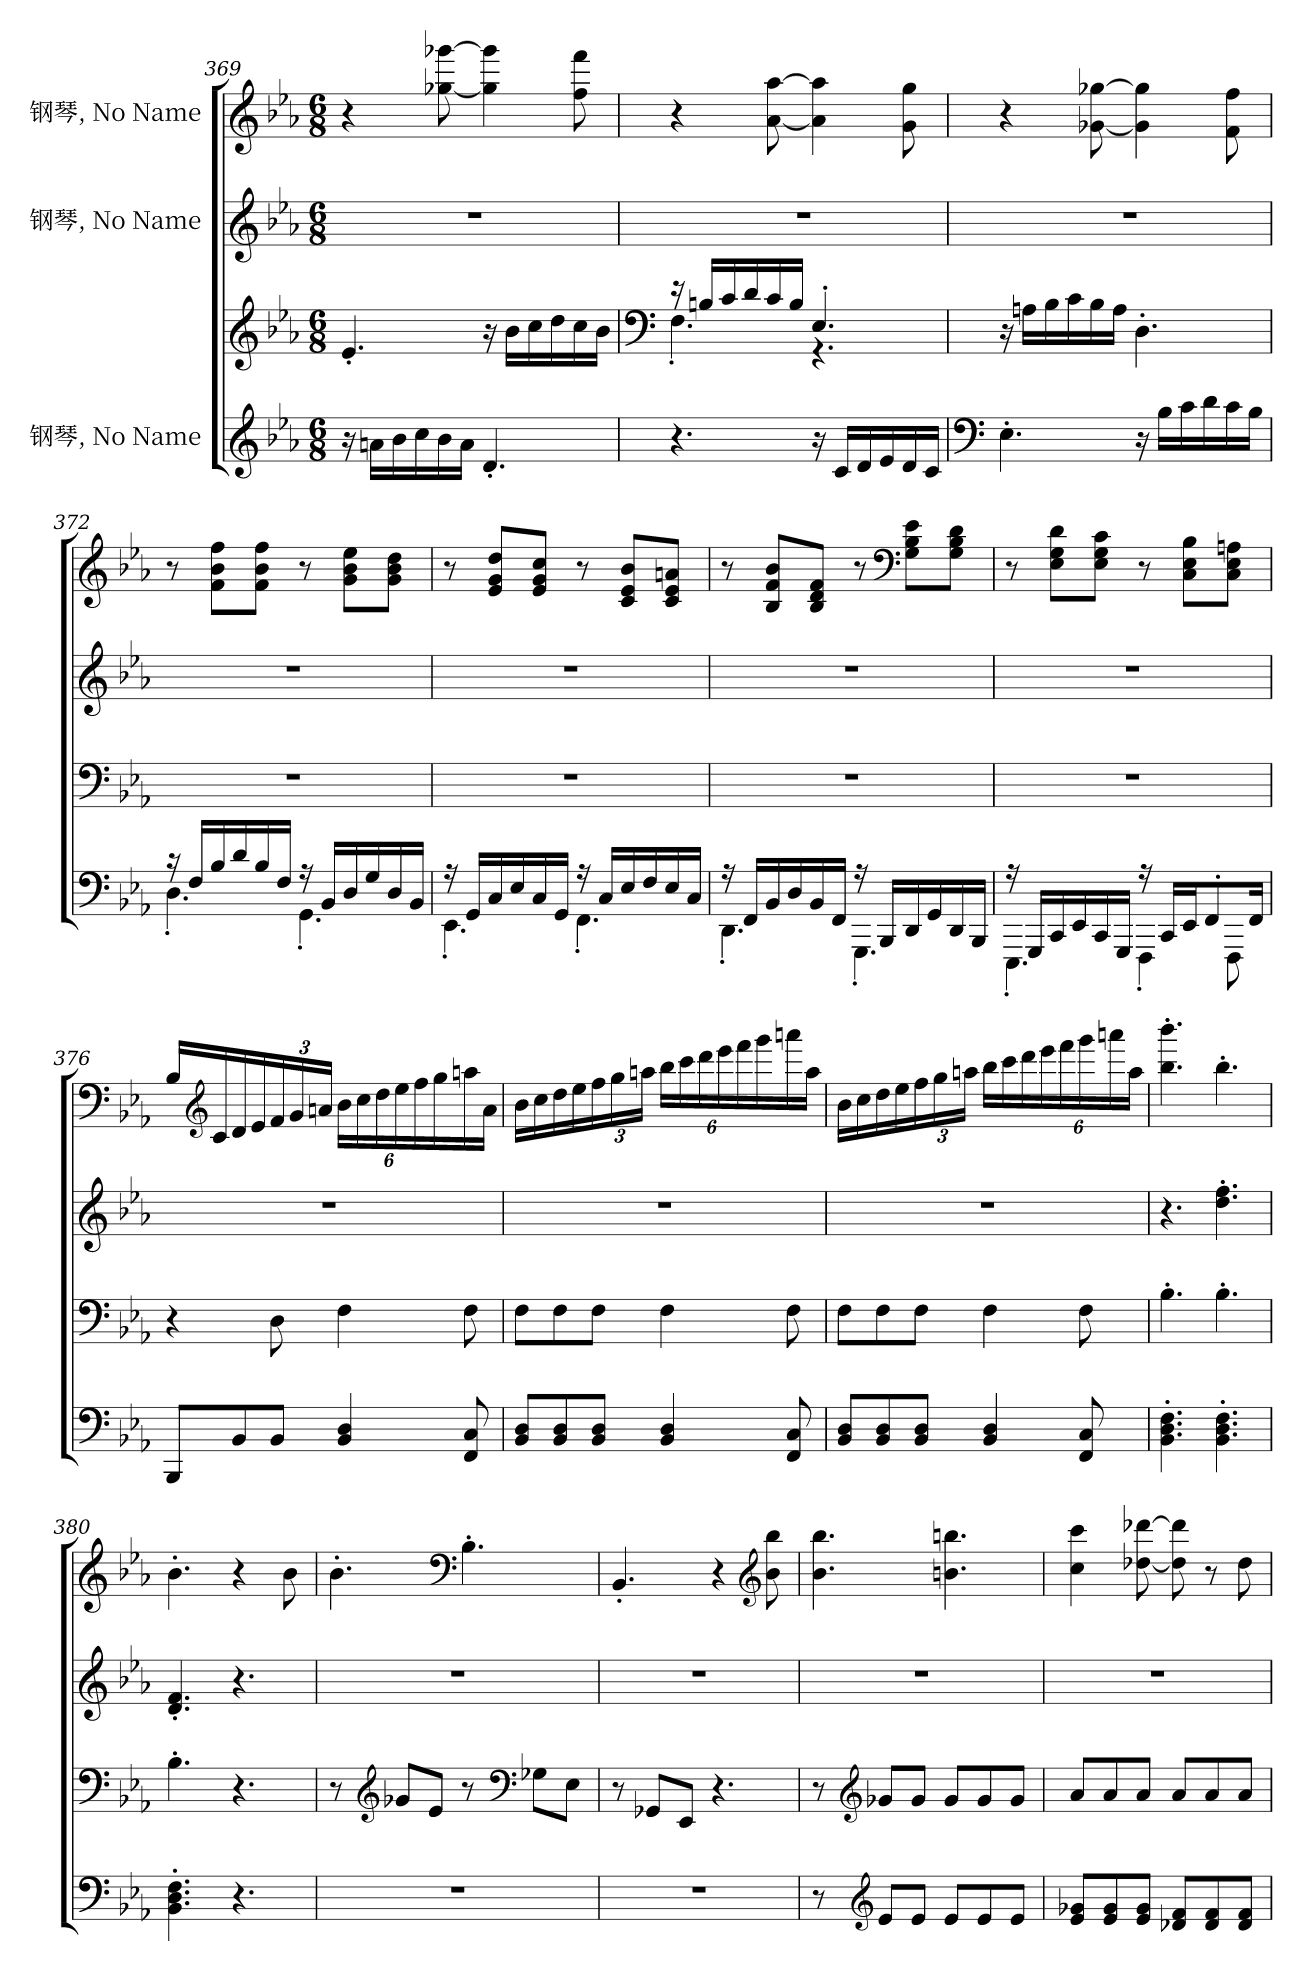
**kern	**kern	**kern	**kern
*part3	*part3	*part2	*part1
*staff4	*staff3	*staff2	*staff1
*I"钢琴, No Name	*	*I"钢琴, No Name	*I"钢琴, No Name
!!LO:LB:g=z
*clefG2	*clefG2	*clefG2	*clefG2
*k[b-e-a-]	*k[b-e-a-]	*k[b-e-a-]	*k[b-e-a-]
*M6/8	*M6/8	*M6/8	*M6/8
=369	=369	=369	=369
16r	4.e-'/	2.r	4r
16an\LL	.	.	.
16b-\	.	.	.
16cc\	.	.	.
16b-\	.	.	[8gg-X\ [8ggg-X\
16a\JJ	.	.	.
4.d'/	16r	.	4gg-\] 4ggg-\]
.	16b-\LL	.	.
.	16cc\	.	.
.	16dd\	.	.
.	16cc\	.	8ff\ 8fff\
.	16b-\JJ	.	.
=370	=370	=370	=370
*	*clefF4	*	*
*	*	*	*MM150
*	*^	*	*
4.r	16r	4.F'\	2.r	4r
.	16Bn/LL	.	.	.
.	16c/	.	.	.
.	16d/	.	.	.
.	16c/	.	.	[8a-\ [8aa-\
.	16B/JJ	.	.	.
16r	4.E-'/	4.r	.	4a-\] 4aa-\]
16c/LL	.	.	.	.
16d/	.	.	.	.
16e-/	.	.	.	.
16d/	.	.	.	8g\ 8gg\
16c/JJ	.	.	.	.
*	*v	*v	*	*
!!LO:PB:g=z
=371	=371	=371	=371
*clefF4	*	*	*
4.E-'\	16r	2.r	4r
.	16An\LL	.	.
.	16B-\	.	.
.	16c\	.	.
.	16B-\	.	[8g-X\ [8gg-X\
.	16A\JJ	.	.
16r	4.D'\	.	4g-\] 4gg-\]
16B-\LL	.	.	.
16c\	.	.	.
16d\	.	.	.
16c\	.	.	8f\ 8ff\
16B-\JJ	.	.	.
=372	=372	=372	=372
*	*	*	*MM150
*^	*	*	*
16r	4.D'\	2.r	2.r	8r
16F/LL	.	.	.	.
16B-/	.	.	.	8f\ 8b-\ 8ff\L
16d/	.	.	.	.
16B-/	.	.	.	8f\ 8b-\ 8ff\J
16F/JJ	.	.	.	.
16r	4.GG'\	.	.	8r
16BB-/LL	.	.	.	.
16D/	.	.	.	8g\ 8b-\ 8ee-\L
16G/	.	.	.	.
16D/	.	.	.	8g\ 8b-\ 8dd\J
16BB-/JJ	.	.	.	.
=373	=373	=373	=373	=373
16r	4.EE-'\	2.r	2.r	8r
16GG/LL	.	.	.	.
16C/	.	.	.	8e-/ 8g/ 8dd/L
16E-/	.	.	.	.
16C/	.	.	.	8e-/ 8g/ 8cc/J
16GG/JJ	.	.	.	.
16r	4.FF'\	.	.	8r
16C/LL	.	.	.	.
16E-/	.	.	.	8c/ 8e-/ 8b-/L
16F/	.	.	.	.
16E-/	.	.	.	8c/ 8e-/ 8an/J
16C/JJ	.	.	.	.
!!LO:LB:g=z
=374	=374	=374	=374	=374
*	*	*	*	*MM150
16r	4.DD'\	2.r	2.r	8r
16FF/LL	.	.	.	.
16BB-/	.	.	.	8B-/ 8f/ 8b-/L
16D/	.	.	.	.
16BB-/	.	.	.	8B-/ 8d/ 8f/J
16FF/JJ	.	.	.	.
16r	4.GGG'\	.	.	8r
16BBB-/LL	.	.	.	.
*	*	*	*	*clefF4
16DD/	.	.	.	8G\ 8B-\ 8e-\L
16GG/	.	.	.	.
16DD/	.	.	.	8G\ 8B-\ 8d\J
16BBB-/JJ	.	.	.	.
=375	=375	=375	=375	=375
16r	4.EEE-'\	2.r	2.r	8r
16GGG/LL	.	.	.	.
16CC/	.	.	.	8E-\ 8G\ 8d\L
16EE-/	.	.	.	.
16CC/	.	.	.	8E-\ 8G\ 8c\J
16GGG/JJ	.	.	.	.
16r	4FFF'\	.	.	8r
16CC/LL	.	.	.	.
16EE-/J	.	.	.	8C\ 8E-\ 8B-\L
8FF'/	.	.	.	.
*	*	*	*	*MM143
.	8FFF\	.	.	8C\ 8E-\ 8An\J
16FF/Jk	.	.	.	.
*v	*v	*	*	*
!!LO:LB:g=z
=376	=376	=376	=376
*	*	*	*MM150
8BBB-/L	4r	2.r	16B-/LL
*	*	*	*clefG2
.	.	.	16c/
8BB-/	.	.	16d/
.	.	.	16e-/
*	*	*	*Xbrackettup
8BB-/J	8D\	.	24f/
.	.	.	24g/
.	.	.	24an/JJ
4BB-/ 4D/	4F\	.	24b-\LL
.	.	.	24cc\
.	.	.	24dd\
.	.	.	24ee-\
.	.	.	24ff\
.	.	.	24gg\
8FF/ 8C/	8F\	.	16aan\
.	.	.	16a\JJ
=377	=377	=377	=377
8BB-/ 8D/L	8F\L	2.r	16b-\LL
.	.	.	16cc\
8BB-/ 8D/	8F\	.	16dd\
.	.	.	16ee-\
8BB-/ 8D/J	8F\J	.	24ff\
.	.	.	24gg\
.	.	.	24aan\JJ
4BB-/ 4D/	4F\	.	24bb-\LL
.	.	.	24ccc\
.	.	.	24ddd\
.	.	.	24eee-\
.	.	.	24fff\
.	.	.	24ggg\
8FF/ 8C/	8F\	.	16aaan\
.	.	.	16aa\JJ
!!LO:PB:g=z
=378	=378	=378	=378
8BB-/ 8D/L	8F\L	2.r	16b-\LL
.	.	.	16cc\
8BB-/ 8D/	8F\	.	16dd\
.	.	.	16ee-\
8BB-/ 8D/J	8F\J	.	24ff\
.	.	.	24gg\
.	.	.	24aan\JJ
4BB-/ 4D/	4F\	.	16bb-\LL
.	.	.	16ccc\
.	.	.	24ddd\
.	.	.	24eee-\
.	.	.	24fff\
8FF/ 8C/	8F\	.	24ggg\
.	.	.	24aaan\
.	.	.	24aa\JJ
=379	=379	=379	=379
4.BB-\' 4.D\' 4.F\'	4.B-'\	4.r	4.bb-\' 4.bbb-\'
4.BB-\' 4.D\' 4.F\'	4.B-'\	4.dd\' 4.ff\'	4.bb-'\
=380	=380	=380	=380
*	*	*	*MM120
4.BB-\' 4.D\' 4.F\'	4.B-'\	4.d/' 4.f/'	4.b-'\
4.r	4.r	4.r	4r
*	*	*	*MM150
.	.	.	8b-\
=381	=381	=381	=381
2.r	8r	2.r	4.b-'\
*	*clefG2	*	*
.	8g-X/L	.	.
.	8e-/J	.	.
*	*	*	*clefF4
.	8r	.	4.B-'\
*	*clefF4	*	*
.	8G-X\L	.	.
.	8E-\J	.	.
!!LO:LB:g=z
=382	=382	=382	=382
2.r	8r	2.r	4.BB-'/
.	8GG-X/L	.	.
.	8EE-/J	.	.
.	4.r	.	4r
*	*	*	*clefG2
*	*	*	*MM150
.	.	.	8b-\ 8bb-\
=383	=383	=383	=383
8r	8r	2.r	4.b-\ 4.bb-\
*clefG2	*clefG2	*	*
8e-/L	8g-X/L	.	.
8e-/J	8g-/J	.	.
8e-/L	8g-/L	.	4.bn\ 4.bbn\
8e-/	8g-/	.	.
8e-/J	8g-/J	.	.
=384	=384	=384	=384
8e-/ 8g-X/L	8a-/L	2.r	4cc\ 4ccc\
8e-/ 8g-/	8a-/	.	.
8e-/ 8g-/J	8a-/J	.	[8dd-X\ [8ddd-X\
8d-X/ 8f/L	8a-/L	.	8dd-\] 8ddd-\]
8d-/ 8f/	8a-/	.	8r
8d-/ 8f/J	8a-/J	.	8dd-\
=	=	=	=
*-	*-	*-	*-
